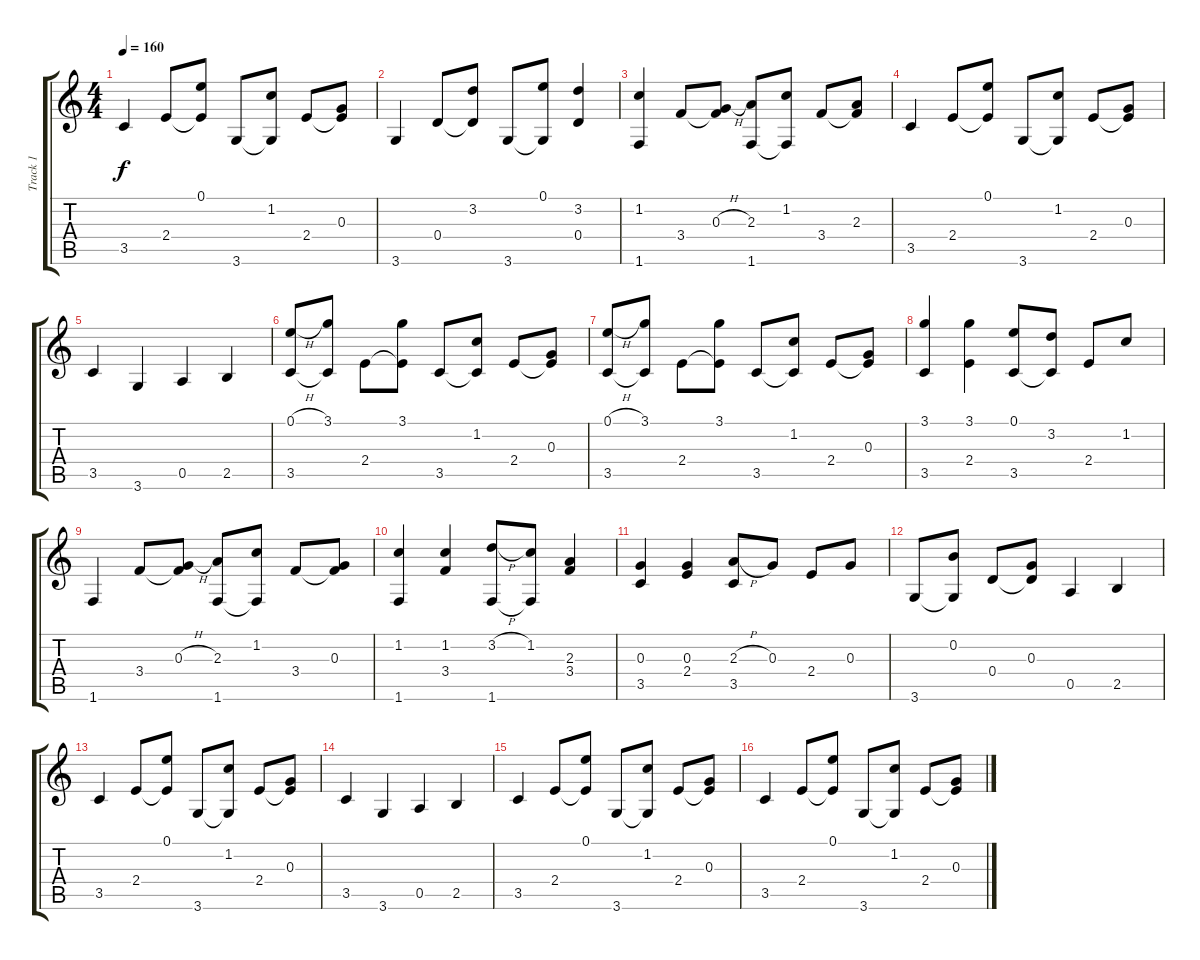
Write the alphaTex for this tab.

\track ("Track 1" "Track 1") {instrument acousticguitarsteel}
\staff {score tabs}
\tuning (E4 B3 G3 D3 A2 E2) {hide}
\ts (4 4)
\tempo 160
\clef g2
\ks c
3.5.4{dy f} 2.4.8 (0.1 2.4{t}).8 3.6.8 (1.2 3.6{t}).8 2.4.8 (0.3 2.4{t}).8 |
3.6.4 0.4.8 (3.2 0.4{t}).8 3.6.8 (0.1 3.6{t}).8 (3.2 0.4).4 |
(1.2 1.6).4 3.4.8 (0.3{h} 3.4{t}).8 (2.3 1.6).8 (1.2 1.6{t}).8 3.4.8 (2.3 3.4{t}).8 |
3.5.4 2.4.8 (0.1 2.4{t}).8 3.6.8 (1.2 3.6{t}).8 2.4.8 (0.3 2.4{t}).8 |
3.5.4 3.6.4 0.5.4 2.5.4 |
(0.1{h} 3.5).8 (3.1 3.5{t}).8 2.4.8 (3.1 2.4{t}).8 3.5.8 (1.2 3.5{t}).8 2.4.8 (0.3 2.4{t}).8 |
(0.1{h} 3.5).8 (3.1 3.5{t}).8 2.4.8 (3.1 2.4{t}).8 3.5.8 (1.2 3.5{t}).8 2.4.8 (0.3 2.4{t}).8 |
(3.1 3.5).4 (3.1 2.4).4 (0.1 3.5).8 (3.2 3.5{t}).8 2.4.8 1.2.8 |
1.6.4 3.4.8 (0.3{h} 3.4{t}).8 (2.3 1.6).8 (1.2 1.6{t}).8 3.4.8 (0.3 3.4{t}).8 |
(1.2 1.6).4 (1.2 3.4).4 (3.2{h} 1.6).8 (1.2 1.6{t}).8 (2.3 3.4).4 |
(0.3 3.5).4 (0.3 2.4).4 (2.3{h} 3.5).8 0.3.8 2.4.8 0.3.8 |
3.6.8 (0.2 3.6{t}).8 0.4.8 (0.3 0.4{t}).8 0.5.4 2.5.4 |
3.5.4 2.4.8 (0.1 2.4{t}).8 3.6.8 (1.2 3.6{t}).8 2.4.8 (0.3 2.4{t}).8 |
3.5.4 3.6.4 0.5.4 2.5.4 |
3.5.4 2.4.8 (0.1 2.4{t}).8 3.6.8 (1.2 3.6{t}).8 2.4.8 (0.3 2.4{t}).8 |
3.5.4 2.4.8 (0.1 2.4{t}).8 3.6.8 (1.2 3.6{t}).8 2.4.8 (0.3 2.4{t}).8
